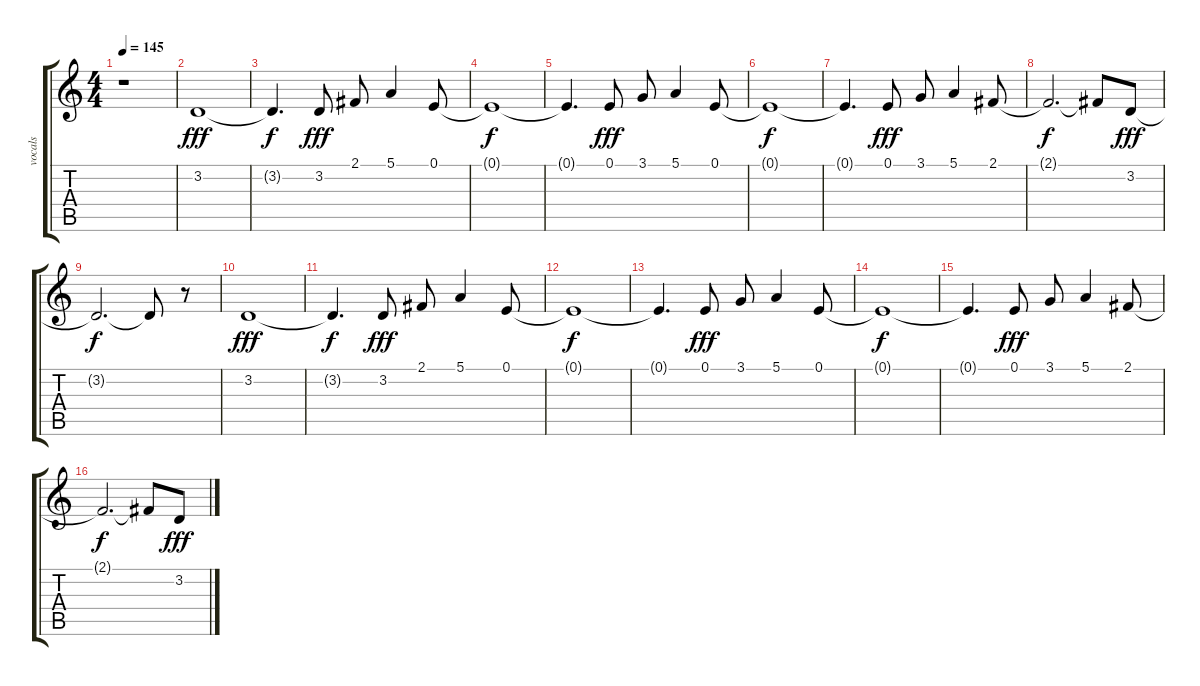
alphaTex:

\track ("vocals" "vocals") {instrument lead8bassandlead}
\staff {score tabs}
\tuning (E4 B3 G3 D3 A2 E2) {hide}
\ts (4 4)
\tempo 145
\clef g2
\ks c
r.1{dy f} |
3.2.1{dy fff} |
3.2{t}.4{d dy f} 3.2.8{dy fff} 2.1.8 5.1.4 0.1.8 |
0.1{t}.1{dy f} |
0.1{t}.4{d} 0.1.8{dy fff} 3.1.8 5.1.4 0.1.8 |
0.1{t}.1{dy f} |
0.1{t}.4{d} 0.1.8{dy fff} 3.1.8 5.1.4 2.1.8 |
2.1{t}.2{d dy f} 2.1{t}.8 3.2.8{dy fff} |
3.2{t}.2{d dy f} 3.2{t}.8 r.8 |
3.2.1{dy fff} |
3.2{t}.4{d dy f} 3.2.8{dy fff} 2.1.8 5.1.4 0.1.8 |
0.1{t}.1{dy f} |
0.1{t}.4{d} 0.1.8{dy fff} 3.1.8 5.1.4 0.1.8 |
0.1{t}.1{dy f} |
0.1{t}.4{d} 0.1.8{dy fff} 3.1.8 5.1.4 2.1.8 |
2.1{t}.2{d dy f} 2.1{t}.8 3.2.8{dy fff}
